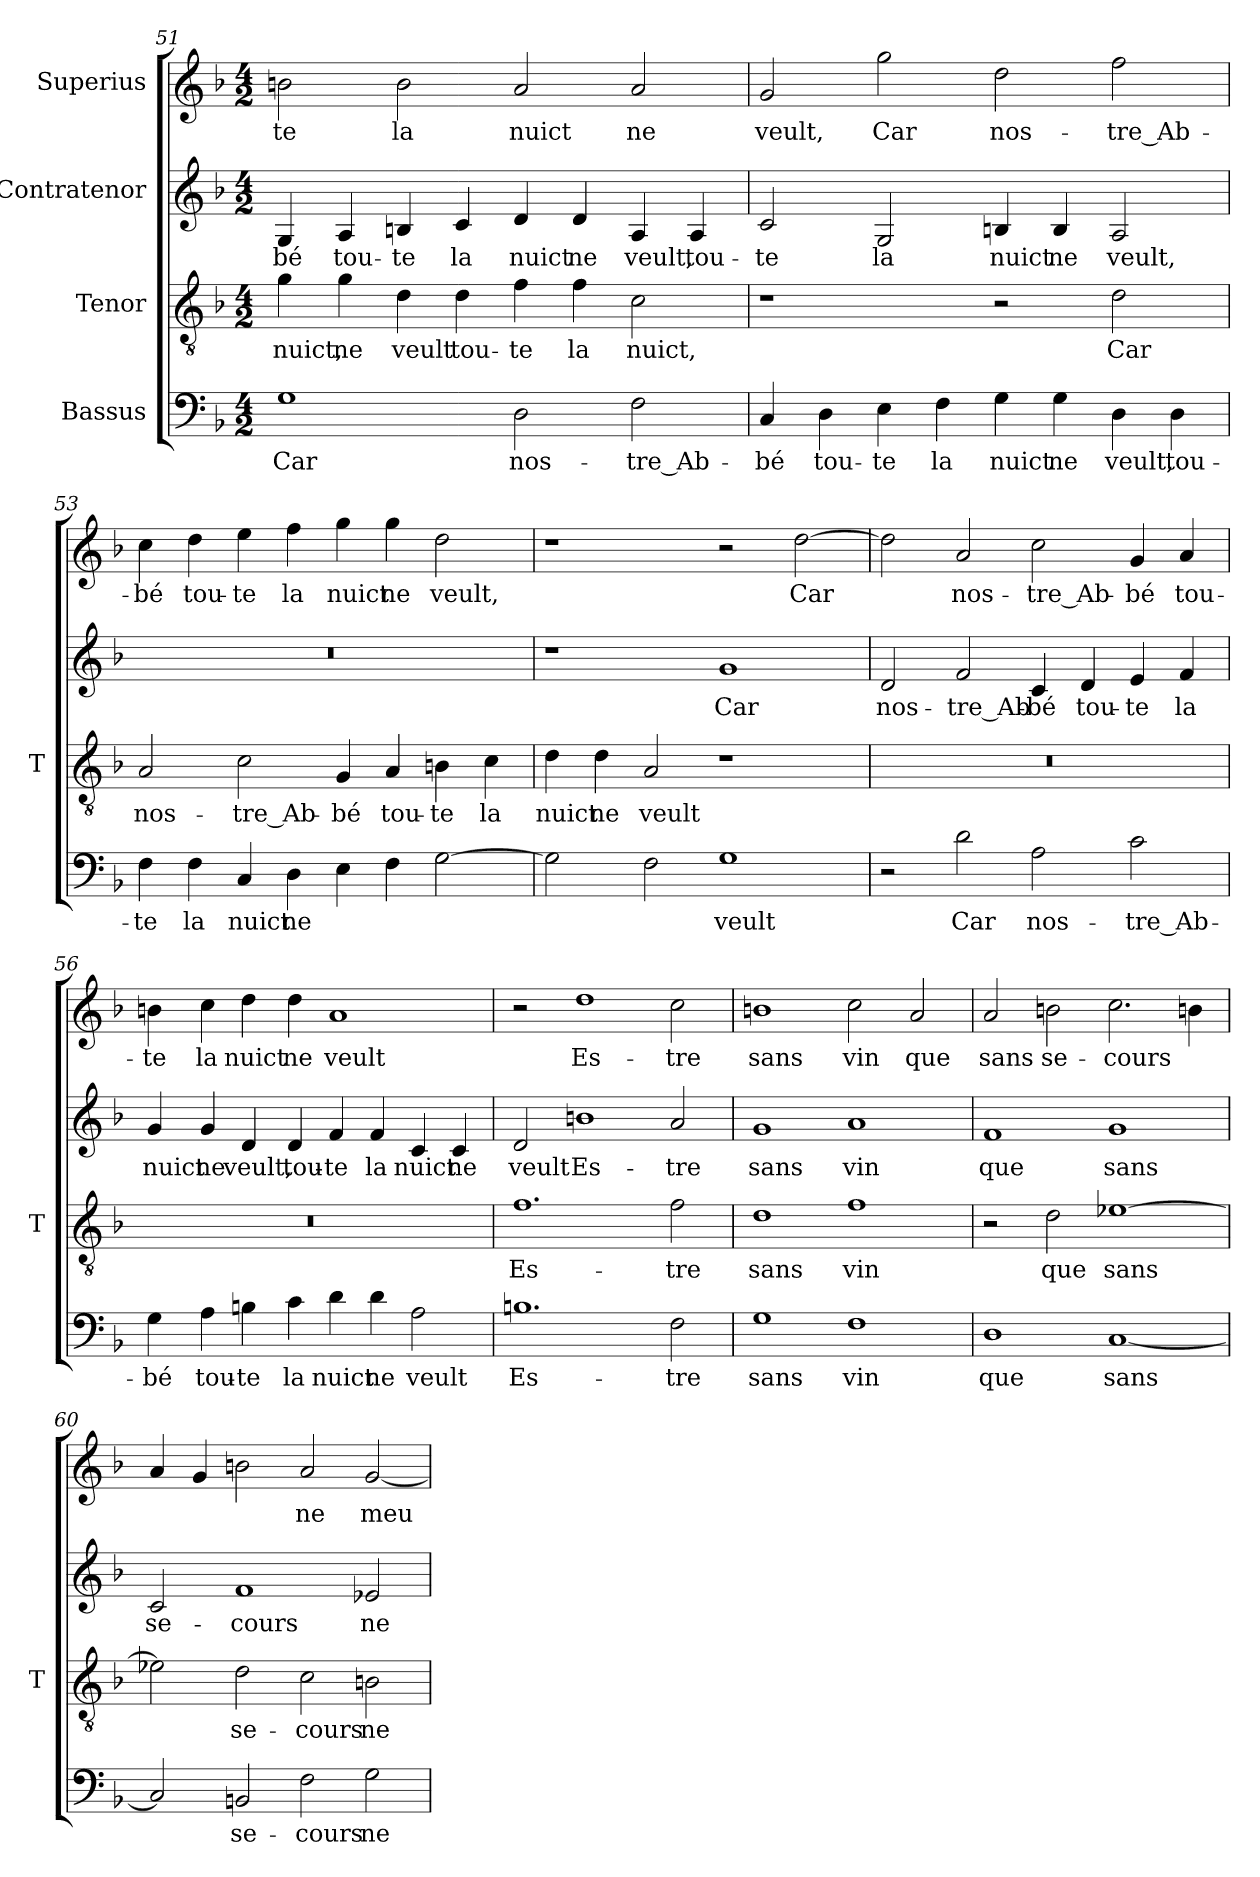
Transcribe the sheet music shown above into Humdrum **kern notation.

**kern	**text	**kern	**text	**kern	**text	**kern	**text
*part4	*part4	*part3	*part3	*part2	*part2	*part1	*part1
*staff4	*staff4	*staff3	*staff3	*staff2	*staff2	*staff1	*staff1
*I"Bassus	*	*I"Tenor	*	*I"Contratenor	*	*I"Superius	*
*	*	*I'T	*	*	*	*	*
*clefF4	*	*clefGv2	*	*clefG2	*	*clefG2	*
*k[b-]	*	*k[b-]	*	*k[b-]	*	*k[b-]	*
*M4/2	*	*M4/2	*	*M4/2	*	*M4/2	*
=51	=51	=51	=51	=51	=51	=51	=51
1G	-Car	4g	-nuict,	4G	-bé	2bn	-te
.	.	4g	-ne	4A	tou-	.	.
.	.	4d	-veult	4B	-te	2b	-la
.	.	4d	tou-	4c	-la	.	.
2D	nos-	4f	-te	4d	-nuict	2a	-nuict
.	.	4f	-la	4d	-ne	.	.
2F	tre_Ab-	2c	-nuict,	4A	-veult,	2a	-ne
.	.	.	.	4A	tou-	.	.
=52	=52	=52	=52	=52	=52	=52	=52
4C	-bé	1r	.	2c	-te	2g	-veult,
4D	tou-	.	.	.	.	.	.
4E	-te	.	.	2G	-la	2gg	-Car
4F	-la	.	.	.	.	.	.
4G	-nuict	2r	.	4B	-nuict	2dd	nos-
4G	-ne	.	.	4B	-ne	.	.
4D	-veult,	2d	-Car	2A	-veult,	2ff	tre_Ab-
4D	tou-	.	.	.	.	.	.
=53	=53	=53	=53	=53	=53	=53	=53
4F	-te	2A	nos-	0r	.	4cc	-bé
4F	-la	.	.	.	.	4dd	tou-
4C	-nuict	2c	tre_Ab-	.	.	4ee	-te
4D	-ne	.	.	.	.	4ff	-la
4E	.	4G	-bé	.	.	4gg	-nuict
4F	.	4A	tou-	.	.	4gg	-ne
[2G	.	4B	-te	.	.	2dd	-veult,
.	.	4c	-la	.	.	.	.
=54	=54	=54	=54	=54	=54	=54	=54
2G]	.	4d	-nuict	1r	.	1r	.
.	.	4d	-ne	.	.	.	.
2F	.	2A	-veult	.	.	.	.
1G	-veult	1r	.	1g	-Car	2r	.
.	.	.	.	.	.	[2dd	-Car
=55	=55	=55	=55	=55	=55	=55	=55
2r	.	0r	.	2d	nos-	2dd]	.
2d	-Car	.	.	2f	tre_Ab-	2a	nos-
2A	nos-	.	.	4c	-bé	2cc	tre_Ab-
.	.	.	.	4d	tou-	.	.
2c	tre_Ab-	.	.	4e	-te	4g	-bé
.	.	.	.	4f	-la	4a	tou-
=56	=56	=56	=56	=56	=56	=56	=56
4G	-bé	0r	.	4g	-nuict	4bn	-te
4A	tou-	.	.	4g	-ne	4cc	-la
4Bn	-te	.	.	4d	-veult,	4dd	-nuict
4c	-la	.	.	4d	tou-	4dd	-ne
4d	-nuict	.	.	4f	-te	1a	-veult
4d	-ne	.	.	4f	-la	.	.
2A	-veult	.	.	4c	-nuict	.	.
.	.	.	.	4c	-ne	.	.
=57	=57	=57	=57	=57	=57	=57	=57
1.Bn	Es-	1.f	Es-	2d	-veult	2r	.
.	.	.	.	1b	Es-	1dd	Es-
2F	-tre	2f	-tre	2a	-tre	2cc	-tre
=58	=58	=58	=58	=58	=58	=58	=58
1G	-sans	1d	-sans	1g	-sans	1bn	-sans
1F	-vin	1f	-vin	1a	-vin	2cc	-vin
.	.	.	.	.	.	2a	-que
=59	=59	=59	=59	=59	=59	=59	=59
1D	-que	2r	.	1f	-que	2a	-sans
.	.	2d	-que	.	.	2bn	se-
[1C	-sans	[1e-X	-sans	1g	-sans	2.cc	-cours
.	.	.	.	.	.	4bn	.
=60	=60	=60	=60	=60	=60	=60	=60
2C]	.	2e-X]	.	2c	se-	4a	.
.	.	.	.	.	.	4g	.
2BBn	se-	2d	se-	1f	-cours	2bn	.
2F	-cours	2c	-cours	.	.	2a	-ne
2G	-ne	2B	-ne	2e-X	-ne	[2g	meu-
=	=	=	=	=	=	=	=
*-	*-	*-	*-	*-	*-	*-	*-
